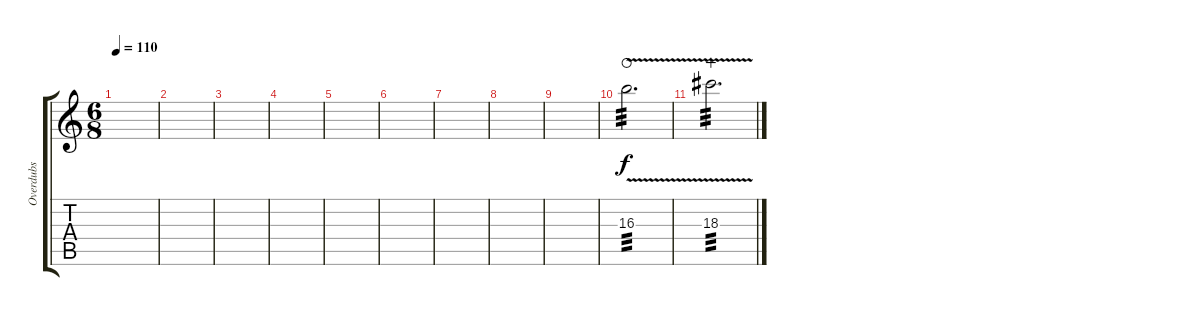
\track ("Overdubs" "Overdubs") {instrument overdrivenguitar}
\staff {score tabs}
\tuning (E4 B3 G3 D3 A2 E2) {hide}
\ts (6 8)
\tempo 110
\clef g2
\ks c
|
|
|
|
|
|
|
|
|
16.3{v}.2{d tp 3 dy f volume 13 instrument overdrivenguitar waho} |
18.3{v}.2{d tp 3 wahc}
